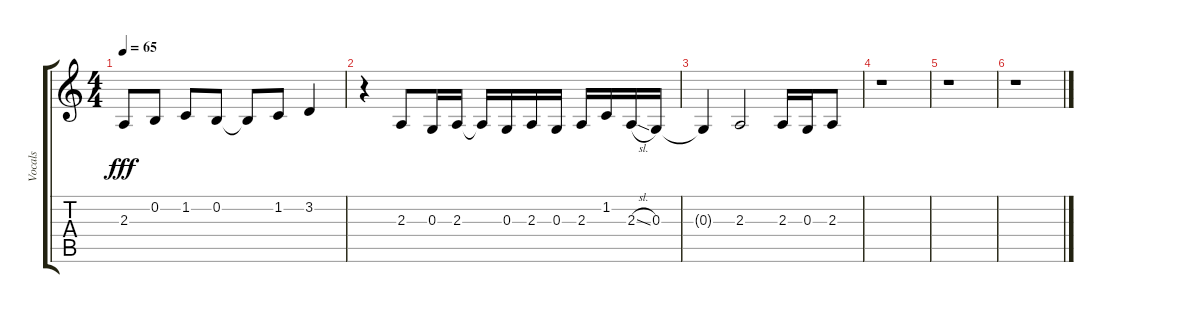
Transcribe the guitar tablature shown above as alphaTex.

\track ("Vocals" "Vocals") {instrument voiceoohs}
\staff {score tabs}
\tuning (E4 B3 G3 D3 A2 E2) {hide}
\ts (4 4)
\tempo 65
\clef g2
\ks c
2.3.8{dy fff} 0.2.8 1.2.8 0.2.8 0.2{t}.8 1.2.8 3.2.4 |
r.4 2.3.8 0.3.16 2.3.16 2.3{t}.16 0.3.16 2.3.16 0.3.16 2.3.16 1.2.16 2.3{sl}.16 0.3.16 |
0.3{t}.4 2.3.2 2.3.16 0.3.16 2.3.8 |
r.1 |
r.1 |
r.1
